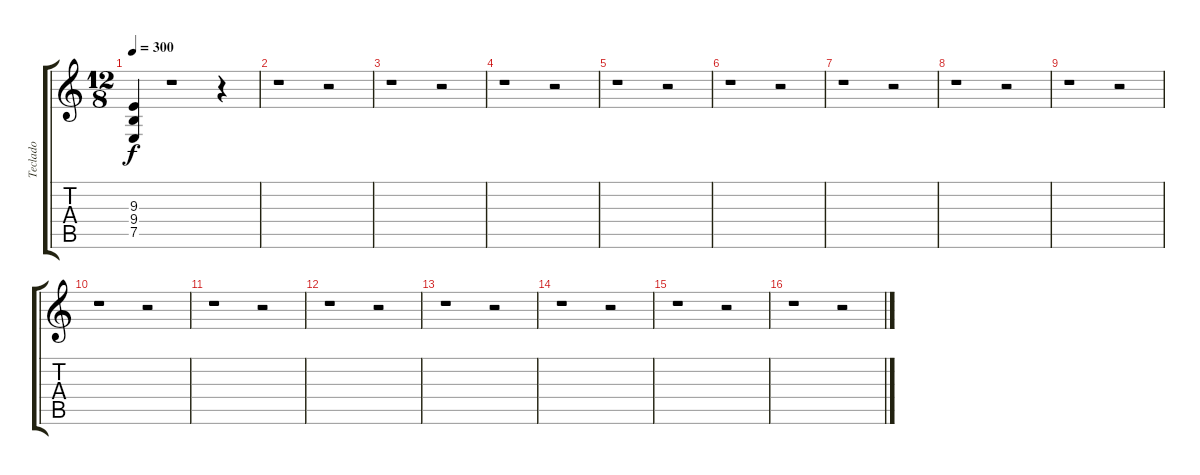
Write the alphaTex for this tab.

\track ("Teclado " "Teclado ") {instrument orchestrahit}
\staff {score tabs}
\tuning (E4 B3 G3 D3 A2 E2) {hide}
\ts (12 8)
\tempo 300
\clef g2
\ks c
(9.3 9.4 7.5).4{dy f} r.1 r.4 |
r.1 r.2 |
r.1 r.2 |
r.1 r.2 |
r.1 r.2 |
r.1 r.2 |
r.1 r.2 |
r.1 r.2 |
r.1 r.2 |
r.1 r.2 |
r.1 r.2 |
r.1 r.2 |
r.1 r.2 |
r.1 r.2 |
r.1 r.2 |
r.1 r.2
